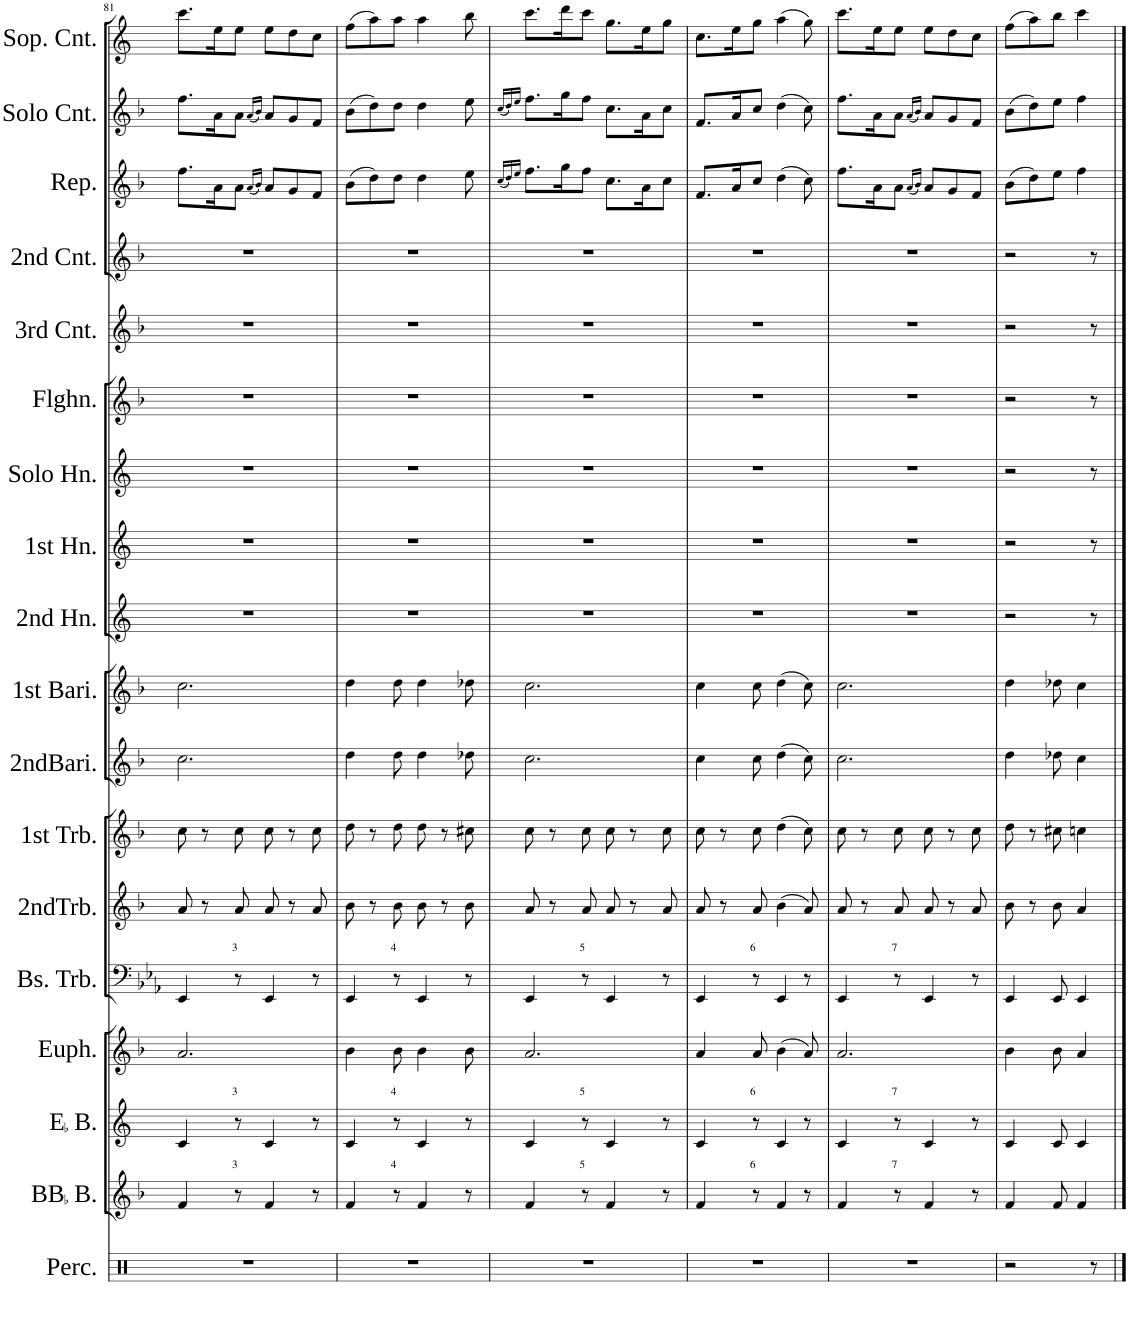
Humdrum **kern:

**kern	**kern	**kern	**kern	**kern	**kern	**kern	**kern	**kern	**kern	**kern	**kern	**kern	**kern	**kern	**kern	**kern	**kern
*part18	*part17	*part16	*part15	*part14	*part13	*part12	*part11	*part10	*part9	*part8	*part7	*part6	*part5	*part4	*part3	*part2	*part1
*staff18	*staff17	*staff16	*staff15	*staff14	*staff13	*staff12	*staff11	*staff10	*staff9	*staff8	*staff7	*staff6	*staff5	*staff4	*staff3	*staff2	*staff1
*I"Percussion	*I"BBaccidentalFlat Bass	*I"EaccidentalFlat Bass	*I"Euphonium	*I"Bass Trombone	*I"2nd Trombone	*I"1st Trombone	*I"2nd Baritone	*I"1st Baritone	*I"2nd Horn	*I"1st Horn	*I"Solo Horn	*I"Flugel Horn	*I"3rd Cornet	*I"2nd Cornet	*I"Repiano	*I"Solo Cornet	*I"Soprano Cornet
*I'Perc.	*I'BBaccidentalFlat B.	*I'EaccidentalFlat B.	*I'Euph.	*I'Bs. Trb.	*I'2ndTrb.	*I'1st Trb.	*I'2ndBari.	*I'1st Bari.	*I'2nd Hn.	*I'1st Hn.	*I'Solo Hn.	*I'Flghn.	*I'3rd Cnt.	*I'2nd Cnt.	*I'Rep.	*I'Solo Cnt.	*I'Sop. Cnt.
!!LO:PB:g=z
*clefX	*clefG2	*clefG2	*clefG2	*clefF4	*clefG2	*clefG2	*clefG2	*clefG2	*clefG2	*clefG2	*clefG2	*clefG2	*clefG2	*clefG2	*clefG2	*clefG2	*clefG2
*	*Trd15c26	*Trd12c21	*Trd8c14	*	*Trd8c14	*Trd8c14	*Trd8c14	*Trd8c14	*Trd5c9	*Trd5c9	*Trd5c9	*Trd1c2	*Trd1c2	*Trd1c2	*Trd1c2	*Trd1c2	*Trd-2c-3
*k[]	*k[b-]	*k[]	*k[b-]	*k[b-e-a-]	*k[b-]	*k[b-]	*k[b-]	*k[b-]	*k[]	*k[]	*k[]	*k[b-]	*k[b-]	*k[b-]	*k[b-]	*k[b-]	*k[]
*M6/8	*M6/8	*M6/8	*M6/8	*M6/8	*M6/8	*M6/8	*M6/8	*M6/8	*M6/8	*M6/8	*M6/8	*M6/8	*M6/8	*M6/8	*M6/8	*M6/8	*M6/8
=81	=81	=81	=81	=81	=81	=81	=81	=81	=81	=81	=81	=81	=81	=81	=81	=81	=81
2.r	4f/	4c/	2.a/	4EE-/	8a/	8cc\	2.cc\	2.cc\	2.r	2.r	2.r	2.r	2.r	2.r	8.ff\L	8.ff\L	8.ccc\L
.	.	.	.	.	8r	8r	.	.	.	.	.	.	.	.	.	.	.
.	.	.	.	.	.	.	.	.	.	.	.	.	.	.	16a\K	16a\K	16ee\K
!	!	!	!	!LO:TX:a:t=3	!	!	!	!	!	!	!	!	!	!	!	!	!
!	!	!LO:TX:a:t=3	!	!	!	!	!	!	!	!	!	!	!	!	!	!	!
!	!LO:TX:a:t=3	!	!	!	!	!	!	!	!	!	!	!	!	!	!	!	!
.	8r	8r	.	8r	8a/	8cc\	.	.	.	.	.	.	.	.	8a\J	8a\J	8ee\J
.	.	.	.	.	.	.	.	.	.	.	.	.	.	.	(16qa/LL	(16qa/LL	.
.	.	.	.	.	.	.	.	.	.	.	.	.	.	.	16qb-/JJ)	16qb-/JJ)	.
.	4f/	4c/	.	4EE-/	8a/	8cc\	.	.	.	.	.	.	.	.	8a/L	8a/L	8ee\L
.	.	.	.	.	8r	8r	.	.	.	.	.	.	.	.	8g/	8g/	8dd\
.	8r	8r	.	8r	8a/	8cc\	.	.	.	.	.	.	.	.	8f/J	8f/J	8cc\J
=82	=82	=82	=82	=82	=82	=82	=82	=82	=82	=82	=82	=82	=82	=82	=82	=82	=82
2.r	4f/	4c/	4b-\	4EE-/	8b-\	8dd\	4dd\	4dd\	2.r	2.r	2.r	2.r	2.r	2.r	(8b-\L	(8b-\L	(8ff\L
.	.	.	.	.	8r	8r	.	.	.	.	.	.	.	.	8dd\)	8dd\)	8aa\)
!	!	!	!	!LO:TX:a:t=4	!	!	!	!	!	!	!	!	!	!	!	!	!
!	!	!LO:TX:a:t=4	!	!	!	!	!	!	!	!	!	!	!	!	!	!	!
!	!LO:TX:a:t=4	!	!	!	!	!	!	!	!	!	!	!	!	!	!	!	!
.	8r	8r	8b-\	8r	8b-\	8dd\	8dd\	8dd\	.	.	.	.	.	.	8dd\J	8dd\J	8aa\J
.	4f/	4c/	4b-\	4EE-/	8b-\	8dd\	4dd\	4dd\	.	.	.	.	.	.	4dd\	4dd\	4aa\
.	.	.	.	.	8r	8r	.	.	.	.	.	.	.	.	.	.	.
.	8r	8r	8b-\	8r	8b-\	8cc#X\	8dd-X\	8dd-X\	.	.	.	.	.	.	8ee\	8ee\	8bb\
=83	=83	=83	=83	=83	=83	=83	=83	=83	=83	=83	=83	=83	=83	=83	=83	=83	=83
.	.	.	.	.	.	.	.	.	.	.	.	.	.	.	(16qcc/LL	(16qcc/LL	.
.	.	.	.	.	.	.	.	.	.	.	.	.	.	.	16qdd/)	16qdd/)	.
.	.	.	.	.	.	.	.	.	.	.	.	.	.	.	16qee/JJ	16qee/JJ	.
2.r	4f/	4c/	2.a/	4EE-/	8a/	8cc\	2.cc\	2.cc\	2.r	2.r	2.r	2.r	2.r	2.r	8.ff\L	8.ff\L	8.ccc\L
.	.	.	.	.	8r	8r	.	.	.	.	.	.	.	.	.	.	.
.	.	.	.	.	.	.	.	.	.	.	.	.	.	.	16gg\K	16gg\K	16ddd\K
!	!	!	!	!LO:TX:a:t=5	!	!	!	!	!	!	!	!	!	!	!	!	!
!	!	!LO:TX:a:t=5	!	!	!	!	!	!	!	!	!	!	!	!	!	!	!
!	!LO:TX:a:t=5	!	!	!	!	!	!	!	!	!	!	!	!	!	!	!	!
.	8r	8r	.	8r	8a/	8cc\	.	.	.	.	.	.	.	.	8ff\J	8ff\J	8ccc\J
.	4f/	4c/	.	4EE-/	8a/	8cc\	.	.	.	.	.	.	.	.	8.cc\L	8.cc\L	8.gg\L
.	.	.	.	.	8r	8r	.	.	.	.	.	.	.	.	.	.	.
.	.	.	.	.	.	.	.	.	.	.	.	.	.	.	16a\K	16a\K	16ee\K
.	8r	8r	.	8r	8a/	8cc\	.	.	.	.	.	.	.	.	8cc\J	8cc\J	8gg\J
=84	=84	=84	=84	=84	=84	=84	=84	=84	=84	=84	=84	=84	=84	=84	=84	=84	=84
2.r	4f/	4c/	4a/	4EE-/	8a/	8cc\	4cc\	4cc\	2.r	2.r	2.r	2.r	2.r	2.r	8.f/L	8.f/L	8.cc\L
.	.	.	.	.	8r	8r	.	.	.	.	.	.	.	.	.	.	.
.	.	.	.	.	.	.	.	.	.	.	.	.	.	.	16a/K	16a/K	16ee\K
!	!	!	!	!LO:TX:a:t=6	!	!	!	!	!	!	!	!	!	!	!	!	!
!	!	!LO:TX:a:t=6	!	!	!	!	!	!	!	!	!	!	!	!	!	!	!
!	!LO:TX:a:t=6	!	!	!	!	!	!	!	!	!	!	!	!	!	!	!	!
.	8r	8r	8a/	8r	8a/	8cc\	8cc\	8cc\	.	.	.	.	.	.	8cc/J	8cc/J	8gg\J
.	4f/	4c/	(4b-\	4EE-/	(4b-\	(4dd\	(4dd\	(4dd\	.	.	.	.	.	.	(4dd\	(4dd\	(4aa\
.	8r	8r	8a/)	8r	8a/)	8cc\)	8cc\)	8cc\)	.	.	.	.	.	.	8cc\)	8cc\)	8gg\)
=85	=85	=85	=85	=85	=85	=85	=85	=85	=85	=85	=85	=85	=85	=85	=85	=85	=85
2.r	4f/	4c/	2.a/	4EE-/	8a/	8cc\	2.cc\	2.cc\	2.r	2.r	2.r	2.r	2.r	2.r	8.ff\L	8.ff\L	8.ccc\L
.	.	.	.	.	8r	8r	.	.	.	.	.	.	.	.	.	.	.
.	.	.	.	.	.	.	.	.	.	.	.	.	.	.	16a\K	16a\K	16ee\K
!	!	!	!	!LO:TX:a:t=7	!	!	!	!	!	!	!	!	!	!	!	!	!
!	!	!LO:TX:a:t=7	!	!	!	!	!	!	!	!	!	!	!	!	!	!	!
!	!LO:TX:a:t=7	!	!	!	!	!	!	!	!	!	!	!	!	!	!	!	!
.	8r	8r	.	8r	8a/	8cc\	.	.	.	.	.	.	.	.	8a\J	8a\J	8ee\J
.	.	.	.	.	.	.	.	.	.	.	.	.	.	.	(16qa/LL	(16qa/LL	.
.	.	.	.	.	.	.	.	.	.	.	.	.	.	.	16qb-/JJ)	16qb-/JJ)	.
.	4f/	4c/	.	4EE-/	8a/	8cc\	.	.	.	.	.	.	.	.	8a/L	8a/L	8ee\L
.	.	.	.	.	8r	8r	.	.	.	.	.	.	.	.	8g/	8g/	8dd\
.	8r	8r	.	8r	8a/	8cc\	.	.	.	.	.	.	.	.	8f/J	8f/J	8cc\J
=86	=86	=86	=86	=86	=86	=86	=86	=86	=86	=86	=86	=86	=86	=86	=86	=86	=86
2r	4f/	4c/	4b-\	4EE-/	8b-\	8dd\	4dd\	4dd\	2r	2r	2r	2r	2r	2r	(8b-\L	(8b-\L	(8ff\L
.	.	.	.	.	8r	8r	.	.	.	.	.	.	.	.	8dd\)	8dd\)	8aa\)
.	8f/	8c/	8b-\	8EE-/	8b-\	8cc#X\	8dd-X\	8dd-X\	.	.	.	.	.	.	8ee\J	8ee\J	8bb\J
.	4f/	4c/	4a/	4EE-/	4a/	4ccn\	4cc\	4cc\	.	.	.	.	.	.	4ff\	4ff\	4ccc\
8r	.	.	.	.	.	.	.	.	8r	8r	8r	8r	8r	8r	.	.	.
==	==	==	==	==	==	==	==	==	==	==	==	==	==	==	==	==	==
*-	*-	*-	*-	*-	*-	*-	*-	*-	*-	*-	*-	*-	*-	*-	*-	*-	*-
